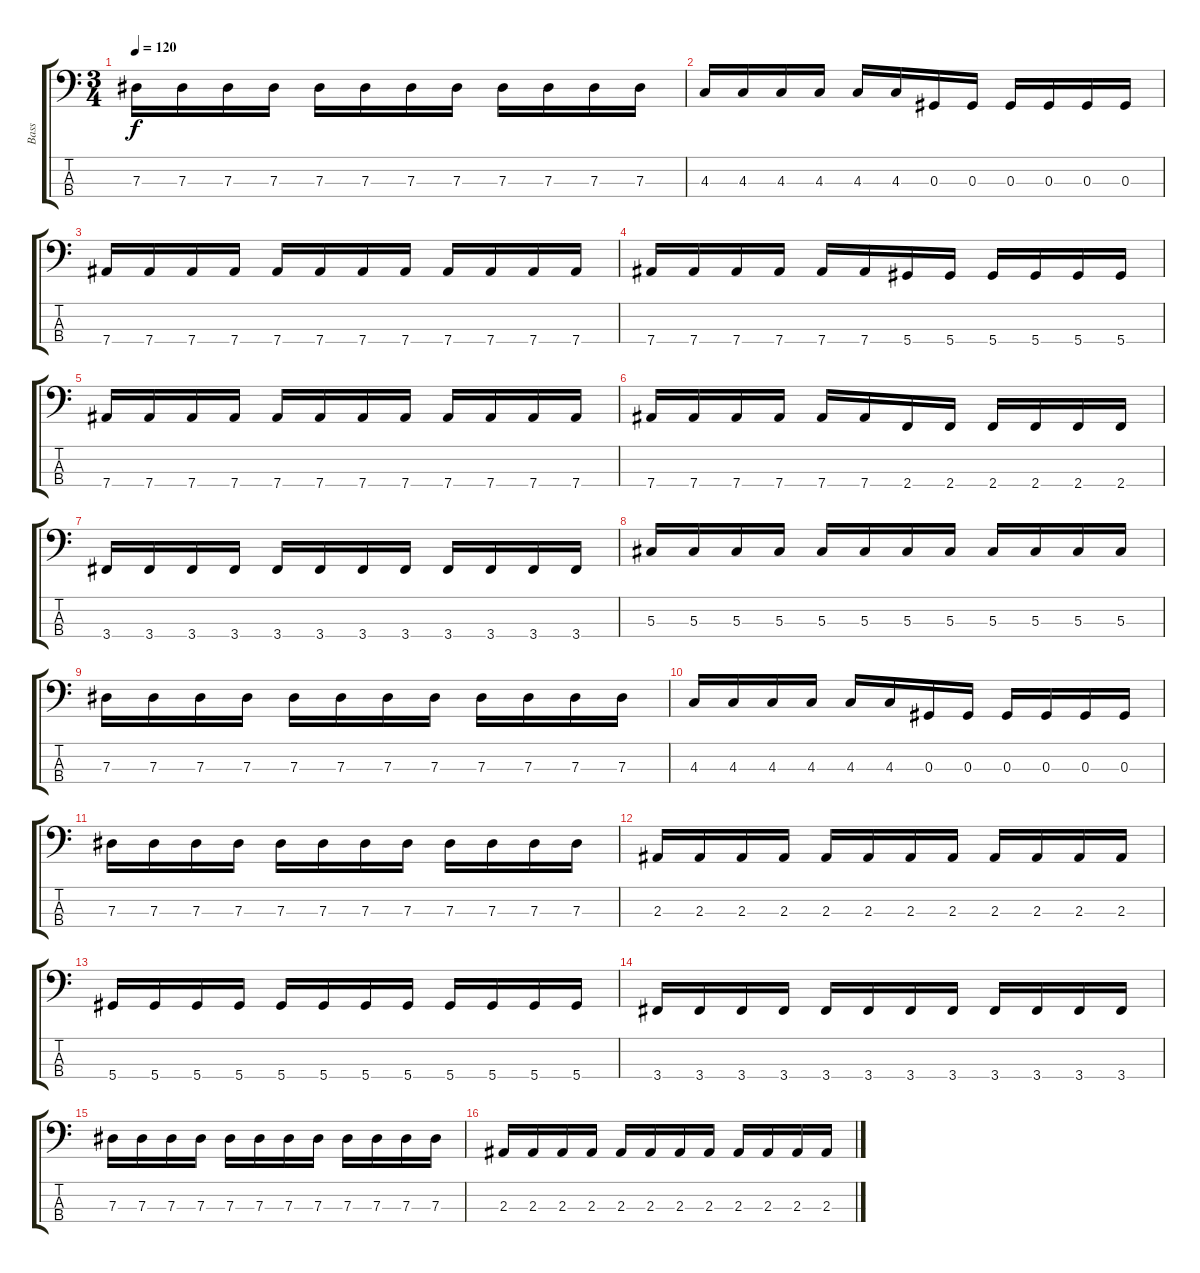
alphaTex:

\track ("Bass" "Bass") {instrument electricbassfinger}
\staff {score tabs}
\tuning (Gb2 Db2 Ab1 Eb1) {hide}
\ts (3 4)
\tempo 120
\clef f4
\ks c
7.3.16{dy f} 7.3.16 7.3.16 7.3.16 7.3.16 7.3.16 7.3.16 7.3.16 7.3.16 7.3.16 7.3.16 7.3.16 |
4.3.16 4.3.16 4.3.16 4.3.16 4.3.16 4.3.16 0.3.16 0.3.16 0.3.16 0.3.16 0.3.16 0.3.16 |
7.4.16 7.4.16 7.4.16 7.4.16 7.4.16 7.4.16 7.4.16 7.4.16 7.4.16 7.4.16 7.4.16 7.4.16 |
7.4.16 7.4.16 7.4.16 7.4.16 7.4.16 7.4.16 5.4.16 5.4.16 5.4.16 5.4.16 5.4.16 5.4.16 |
7.4.16 7.4.16 7.4.16 7.4.16 7.4.16 7.4.16 7.4.16 7.4.16 7.4.16 7.4.16 7.4.16 7.4.16 |
7.4.16 7.4.16 7.4.16 7.4.16 7.4.16 7.4.16 2.4.16 2.4.16 2.4.16 2.4.16 2.4.16 2.4.16 |
3.4.16 3.4.16 3.4.16 3.4.16 3.4.16 3.4.16 3.4.16 3.4.16 3.4.16 3.4.16 3.4.16 3.4.16 |
5.3.16 5.3.16 5.3.16 5.3.16 5.3.16 5.3.16 5.3.16 5.3.16 5.3.16 5.3.16 5.3.16 5.3.16 |
7.3.16 7.3.16 7.3.16 7.3.16 7.3.16 7.3.16 7.3.16 7.3.16 7.3.16 7.3.16 7.3.16 7.3.16 |
4.3.16 4.3.16 4.3.16 4.3.16 4.3.16 4.3.16 0.3.16 0.3.16 0.3.16 0.3.16 0.3.16 0.3.16 |
7.3.16 7.3.16 7.3.16 7.3.16 7.3.16 7.3.16 7.3.16 7.3.16 7.3.16 7.3.16 7.3.16 7.3.16 |
2.3.16 2.3.16 2.3.16 2.3.16 2.3.16 2.3.16 2.3.16 2.3.16 2.3.16 2.3.16 2.3.16 2.3.16 |
5.4.16 5.4.16 5.4.16 5.4.16 5.4.16 5.4.16 5.4.16 5.4.16 5.4.16 5.4.16 5.4.16 5.4.16 |
3.4.16 3.4.16 3.4.16 3.4.16 3.4.16 3.4.16 3.4.16 3.4.16 3.4.16 3.4.16 3.4.16 3.4.16 |
7.3.16 7.3.16 7.3.16 7.3.16 7.3.16 7.3.16 7.3.16 7.3.16 7.3.16 7.3.16 7.3.16 7.3.16 |
2.3.16 2.3.16 2.3.16 2.3.16 2.3.16 2.3.16 2.3.16 2.3.16 2.3.16 2.3.16 2.3.16 2.3.16
